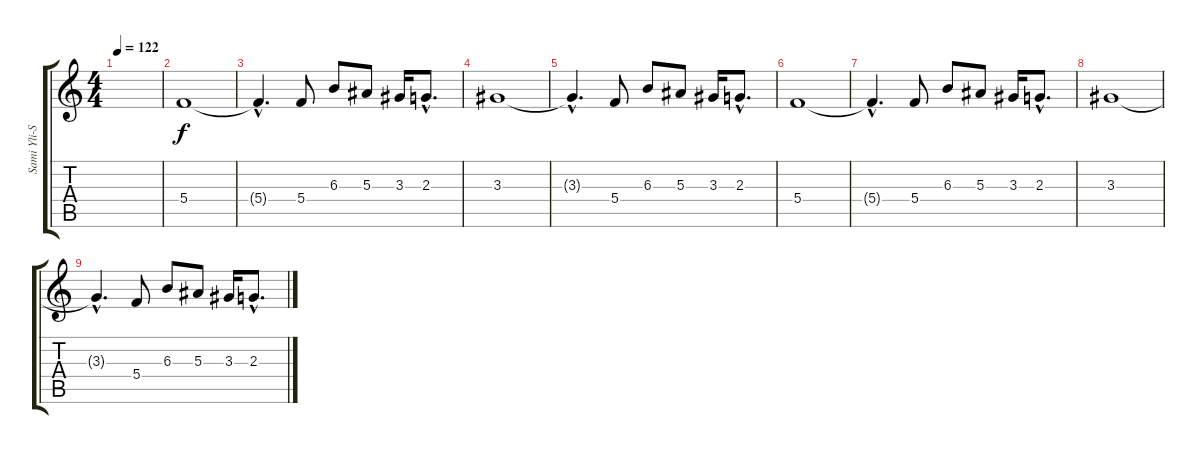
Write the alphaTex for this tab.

\track ("Sami Yli-Sirniö Harmonizer" "Sami Yli-S") {instrument overdrivenguitar}
\staff {score tabs}
\tuning (D4 A3 F3 C3 G2 D2) {hide}
\ts (4 4)
\tempo 122
\clef g2
\ks c
|
5.4.1 |
5.4{hac t}.4{d} 5.4.8 6.3.8 5.3.8 3.3.16 2.3{hac}.8{d} |
3.3.1 |
3.3{hac t}.4{d} 5.4.8 6.3.8 5.3.8 3.3.16 2.3{hac}.8{d} |
5.4.1 |
5.4{hac t}.4{d} 5.4.8 6.3.8 5.3.8 3.3.16 2.3{hac}.8{d} |
3.3.1 |
3.3{hac t}.4{d} 5.4.8 6.3.8 5.3.8 3.3.16 2.3{hac}.8{d}
